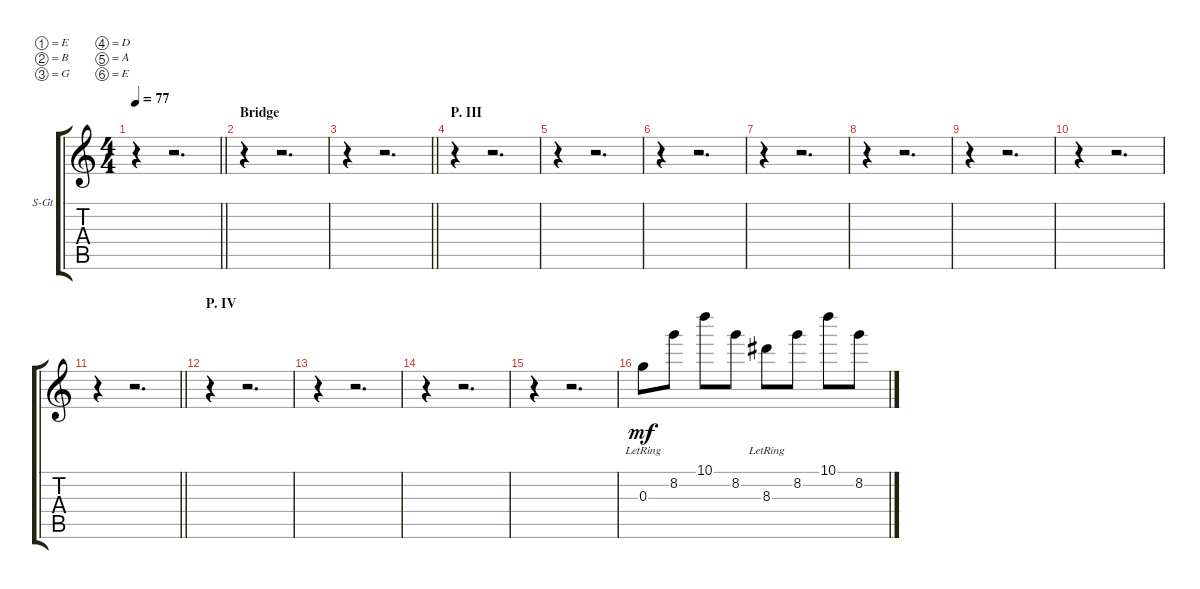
\bracketExtendMode groupsimilarinstruments
\firstSystemTrackNameOrientation horizontal
\otherSystemsTrackNameOrientation horizontal
\track ("Keyboard [Vibraphone]" "S-Gt") {instrument vibraphone}
\staff {score tabs}
\tuning (E5 B4 G4 D4 A3 E3)
\displaytranspose 12
\ts (4 4)
\tempo 77
\clef g2
\barLineRight lightlight
\ks c
r.4{dy mf} r.2{d} |
\section ("" "Bridge")
r.4 r.2{d} |
\barLineRight lightlight
r.4 r.2{d} |
\section ("" "P. III")
r.4 r.2{d} |
r.4 r.2{d} |
r.4 r.2{d} |
r.4 r.2{d} |
r.4 r.2{d} |
r.4 r.2{d} |
r.4 r.2{d} |
\barLineRight lightlight
r.4 r.2{d} |
\section ("" "P. IV")
r.4 r.2{d} |
r.4 r.2{d} |
r.4 r.2{d} |
r.4 r.2{d} |
0.3{lr}.8 8.2.8 10.1.8 8.2.8 8.3{lr}.8 8.2.8 10.1.8 8.2.8
